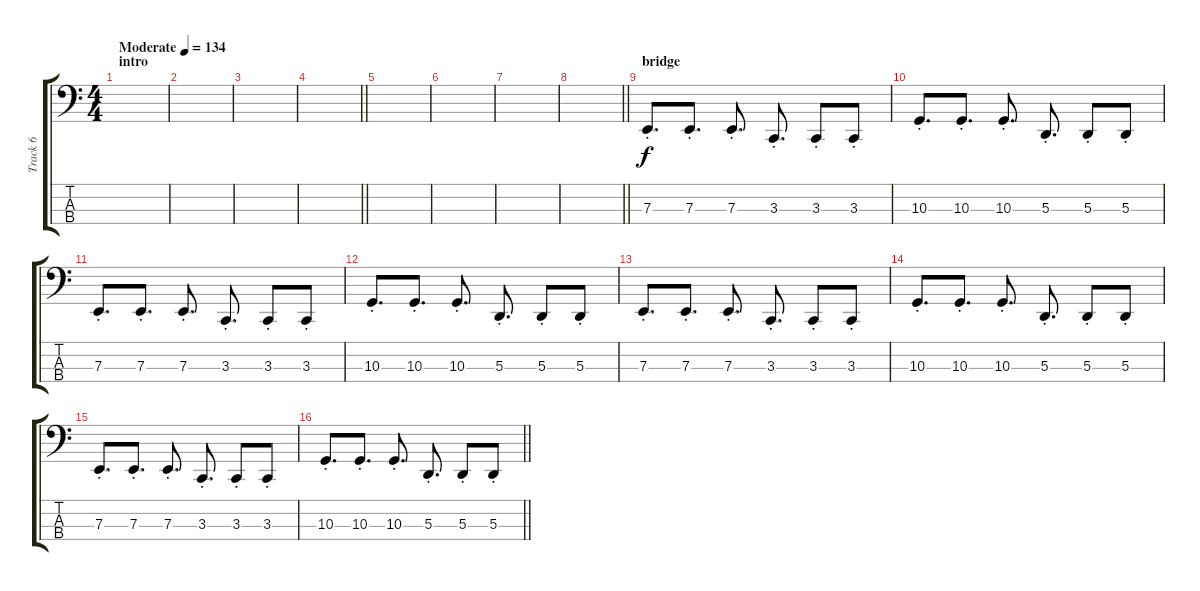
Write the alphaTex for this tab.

\track ("Track 6" "Track 6") {instrument lead8bassandlead}
\staff {score tabs}
\tuning (G2 D2 A1 E1) {hide}
\ts (4 4)
\section ("" "intro")
\tempo (134 "Moderate")
\clef f4
\ks c
|
|
|
\barLineRight lightlight
|
\section ("" "")
|
|
|
\barLineRight lightlight
|
\section ("" "bridge")
7.3{st}.8{d} 7.3{st}.8{d} 7.3{st}.8{d} 3.3{st}.8{d} 3.3{st}.8 3.3{st}.8 |
10.3{st}.8{d} 10.3{st}.8{d} 10.3{st}.8{d} 5.3{st}.8{d} 5.3{st}.8 5.3{st}.8 |
7.3{st}.8{d} 7.3{st}.8{d} 7.3{st}.8{d} 3.3{st}.8{d} 3.3{st}.8 3.3{st}.8 |
10.3{st}.8{d} 10.3{st}.8{d} 10.3{st}.8{d} 5.3{st}.8{d} 5.3{st}.8 5.3{st}.8 |
7.3{st}.8{d} 7.3{st}.8{d} 7.3{st}.8{d} 3.3{st}.8{d} 3.3{st}.8 3.3{st}.8 |
10.3{st}.8{d} 10.3{st}.8{d} 10.3{st}.8{d} 5.3{st}.8{d} 5.3{st}.8 5.3{st}.8 |
7.3{st}.8{d} 7.3{st}.8{d} 7.3{st}.8{d} 3.3{st}.8{d} 3.3{st}.8 3.3{st}.8 |
\barLineRight lightlight
10.3{st}.8{d} 10.3{st}.8{d} 10.3{st}.8{d} 5.3{st}.8{d} 5.3{st}.8 5.3{st}.8
